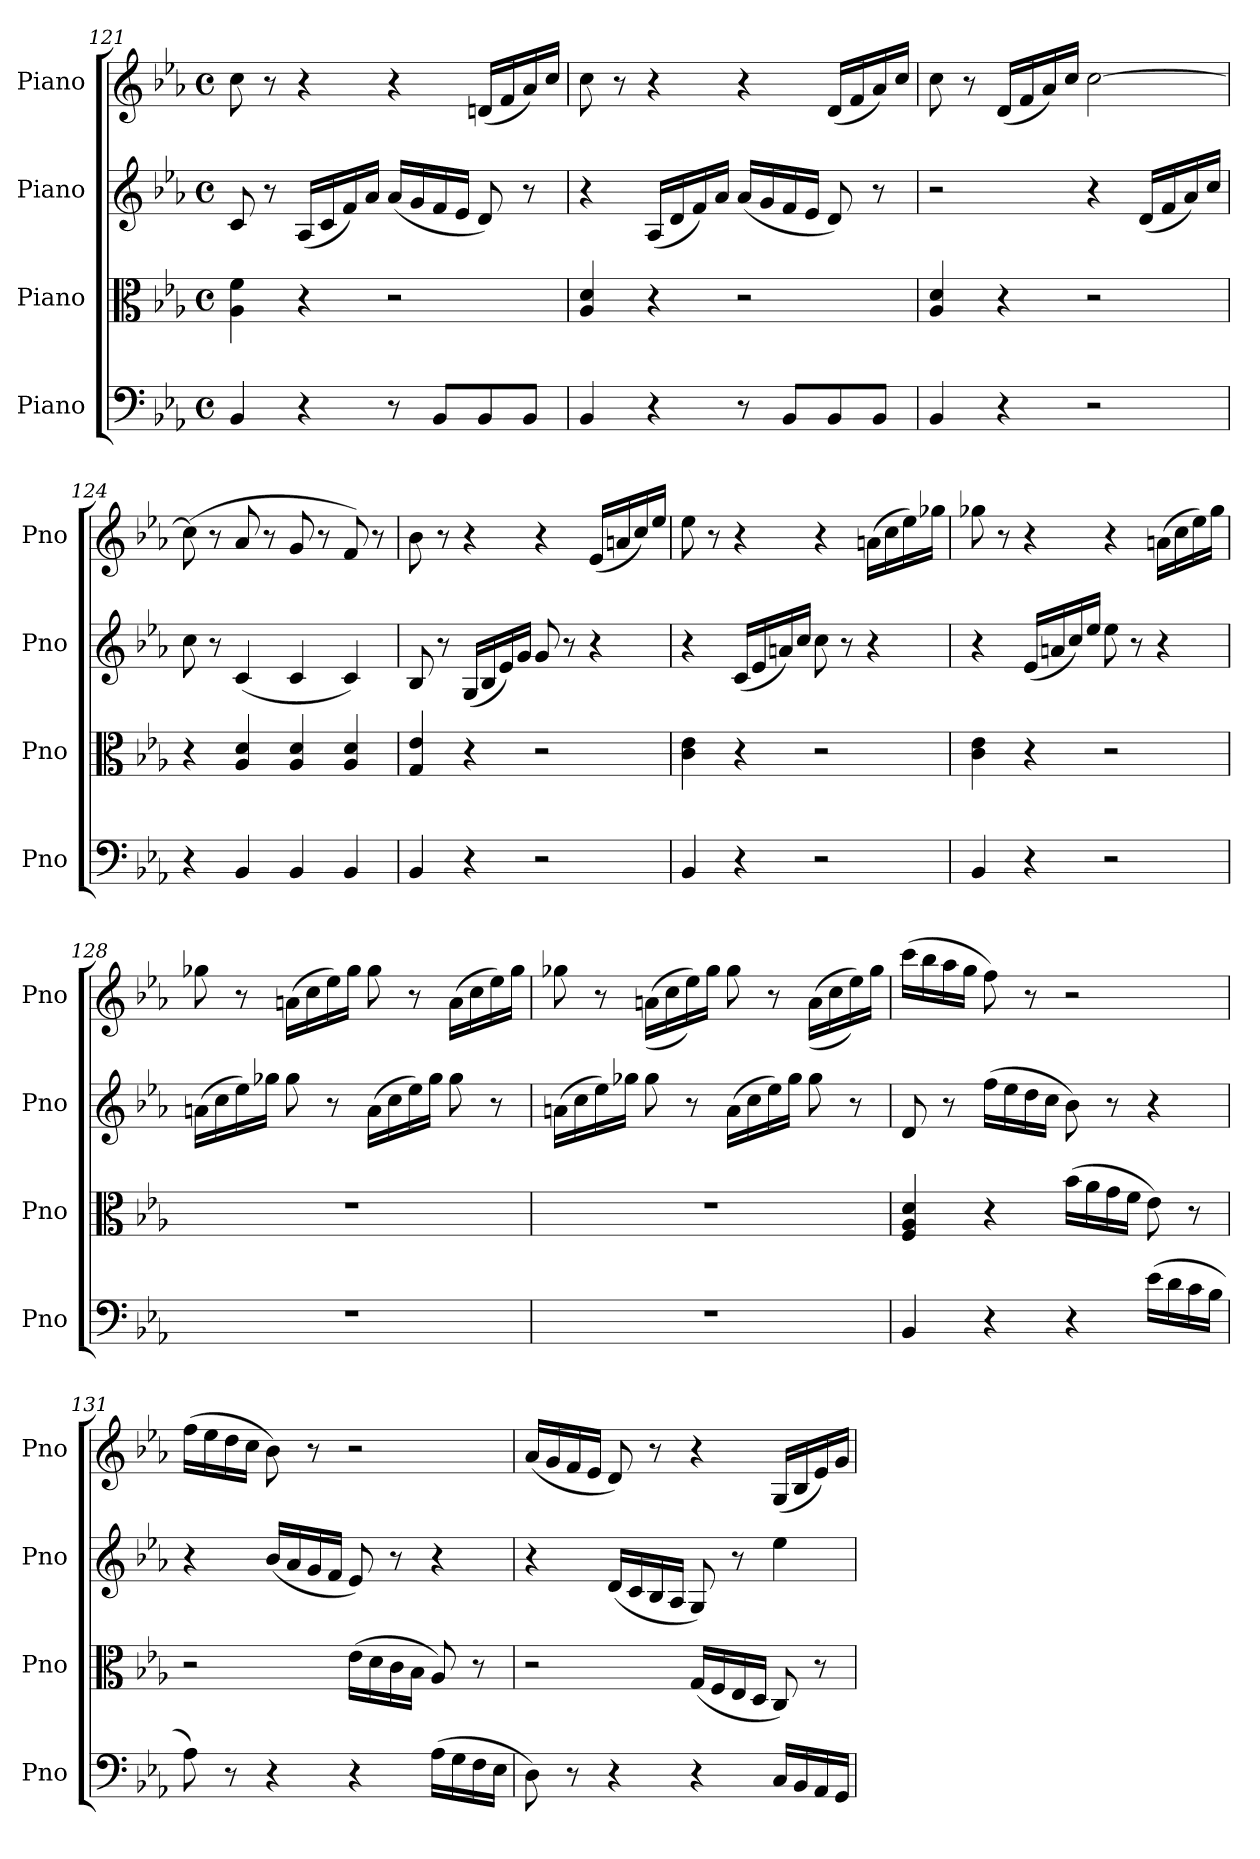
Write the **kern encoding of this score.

**kern	**kern	**kern	**kern
*part4	*part3	*part2	*part1
*staff4	*staff3	*staff2	*staff1
*I"Piano	*I"Piano	*I"Piano	*I"Piano
*I'Pno	*I'Pno	*I'Pno	*I'Pno
*clefF4	*clefC3	*clefG2	*clefG2
*k[b-e-a-]	*k[b-e-a-]	*k[b-e-a-]	*k[b-e-a-]
*M4/4	*M4/4	*M4/4	*M4/4
*met(c)	*met(c)	*met(c)	*met(c)
=121	=121	=121	=121
4BB-/	4A-\ 4f\	8c/	8cc\
.	.	8r	8r
4r	4r	(16A-/LL	4r
.	.	16c/	.
.	.	16f/)	.
.	.	16a-/JJ	.
8r	2r	(16a-/LL	4r
.	.	16g/	.
8BB-/L	.	16f/	.
.	.	16e-/JJ	.
8BB-/	.	8d/)	(16dn/LL
.	.	.	16f/
8BB-/J	.	8r	16a-/)
.	.	.	16cc/JJ
!!LO:LB:g=z
=122	=122	=122	=122
4BB-/	4A-/ 4d/	4r	8cc\
.	.	.	8r
4r	4r	(16A-/LL	4r
.	.	16d/	.
.	.	16f/)	.
.	.	16a-/JJ	.
8r	2r	(16a-/LL	4r
.	.	16g/	.
8BB-/L	.	16f/	.
.	.	16e-/JJ	.
8BB-/	.	8d/)	(16d/LL
.	.	.	16f/
8BB-/J	.	8r	16a-/)
.	.	.	16cc/JJ
=123	=123	=123	=123
4BB-/	4A-/ 4d/	2r	8cc\
.	.	.	8r
4r	4r	.	(16d/LL
.	.	.	16f/
.	.	.	16a-/)
.	.	.	16cc/JJ
2r	2r	4r	[2cc\
.	.	(16d/LL	.
.	.	16f/	.
.	.	16a-/)	.
.	.	16cc/JJ	.
=124	=124	=124	=124
4r	4r	8cc\	(8cc\]
.	.	8r	8r
4BB-/	4A-/ 4d/	(4c/	8a-/
.	.	.	8r
4BB-/	4A-/ 4d/	4c/	8g/
.	.	.	8r
4BB-/	4A-/ 4d/	4c/)	8f/)
.	.	.	8r
=125	=125	=125	=125
4BB-/	4G/ 4e-/	8B-/	8b-\
.	.	8r	8r
4r	4r	(16G/LL	4r
.	.	16B-/	.
.	.	16e-/)	.
.	.	16g/JJ	.
2r	2r	8g/	4r
.	.	8r	.
.	.	4r	(16e-/LL
.	.	.	16an/
.	.	.	16cc/)
.	.	.	16ee-/JJ
=126	=126	=126	=126
4BB-/	4c\ 4e-\	4r	8ee-\
.	.	.	8r
4r	4r	(16c/LL	4r
.	.	16e-/	.
.	.	16an/)	.
.	.	16cc/JJ	.
2r	2r	8cc\	4r
.	.	8r	.
.	.	4r	(16an\LL
.	.	.	16cc\
.	.	.	16ee-\)
.	.	.	16gg-X\JJ
=127	=127	=127	=127
4BB-/	4c\ 4e-\	4r	8gg-X\
.	.	.	8r
4r	4r	(16e-/LL	4r
.	.	16an/	.
.	.	16cc/)	.
.	.	16ee-/JJ	.
2r	2r	8ee-\	4r
.	.	8r	.
.	.	4r	(16an\LL
.	.	.	16cc\
.	.	.	16ee-\)
.	.	.	16gg-\JJ
!!LO:PB:g=z
=128	=128	=128	=128
1r	1r	(16an\LL	8gg-X\
.	.	16cc\	.
.	.	16ee-\)	8r
.	.	16gg-X\JJ	.
.	.	8gg-\	(16an\LL
.	.	.	16cc\
.	.	8r	16ee-\)
.	.	.	16gg-\JJ
.	.	(16a\LL	8gg-\
.	.	16cc\	.
.	.	16ee-\)	8r
.	.	16gg-\JJ	.
.	.	8gg-\	(16a\LL
.	.	.	16cc\
.	.	8r	16ee-\)
.	.	.	16gg-\JJ
=129	=129	=129	=129
1r	1r	(16an\LL	8gg-X\
.	.	16cc\	.
.	.	16ee-\)	8r
.	.	16gg-X\JJ	.
.	.	8gg-\	((16an\LL
.	.	.	16cc\
.	.	8r	16ee-\))
.	.	.	16gg-\JJ
.	.	(16a\LL	8gg-\
.	.	16cc\	.
.	.	16ee-\)	8r
.	.	16gg-\JJ	.
.	.	8gg-\	((16a\LL
.	.	.	16cc\
.	.	8r	16ee-\))
.	.	.	16gg-\JJ
=130	=130	=130	=130
4BB-/	4F/ 4A-/ 4d/	8d/	(16ccc\LL
.	.	.	16bb-\
.	.	8r	16aa-\
.	.	.	16gg\JJ
4r	4r	(16ff\LL	8ff\)
.	.	16ee-\	.
.	.	16dd\	8r
.	.	16cc\JJ	.
4r	(16b-\LL	8b-\)	2r
.	16a-\	.	.
.	16g\	8r	.
.	16f\JJ	.	.
(16e-\LL	8e-\)	4r	.
16d\	.	.	.
16c\	8r	.	.
16B-\JJ	.	.	.
=131	=131	=131	=131
8A-\)	2r	4r	(16ff\LL
.	.	.	16ee-\
8r	.	.	16dd\
.	.	.	16cc\JJ
4r	.	(16b-/LL	8b-\)
.	.	16a-/	.
.	.	16g/	8r
.	.	16f/JJ	.
4r	(16e-\LL	8e-/)	2r
.	16d\	.	.
.	16c\	8r	.
.	16B-\JJ	.	.
(16A-\LL	8A-/)	4r	.
16G\	.	.	.
16F\	8r	.	.
16E-\JJ	.	.	.
=132	=132	=132	=132
8D\)	2r	4r	(16a-/LL
.	.	.	16g/
8r	.	.	16f/
.	.	.	16e-/JJ
4r	.	(16d/LL	8d/)
.	.	16c/	.
.	.	16B-/	8r
.	.	16A-/JJ	.
4r	(16G/LL	8G/)	4r
.	16F/	.	.
.	16E-/	8r	.
.	16D/JJ	.	.
16C/LL	8C/)	4ee-\	(16G/LL
16BB-/	.	.	16B-/
16AA-/	8r	.	16e-/)
16GG/JJ	.	.	16g/JJ
=	=	=	=
*-	*-	*-	*-
